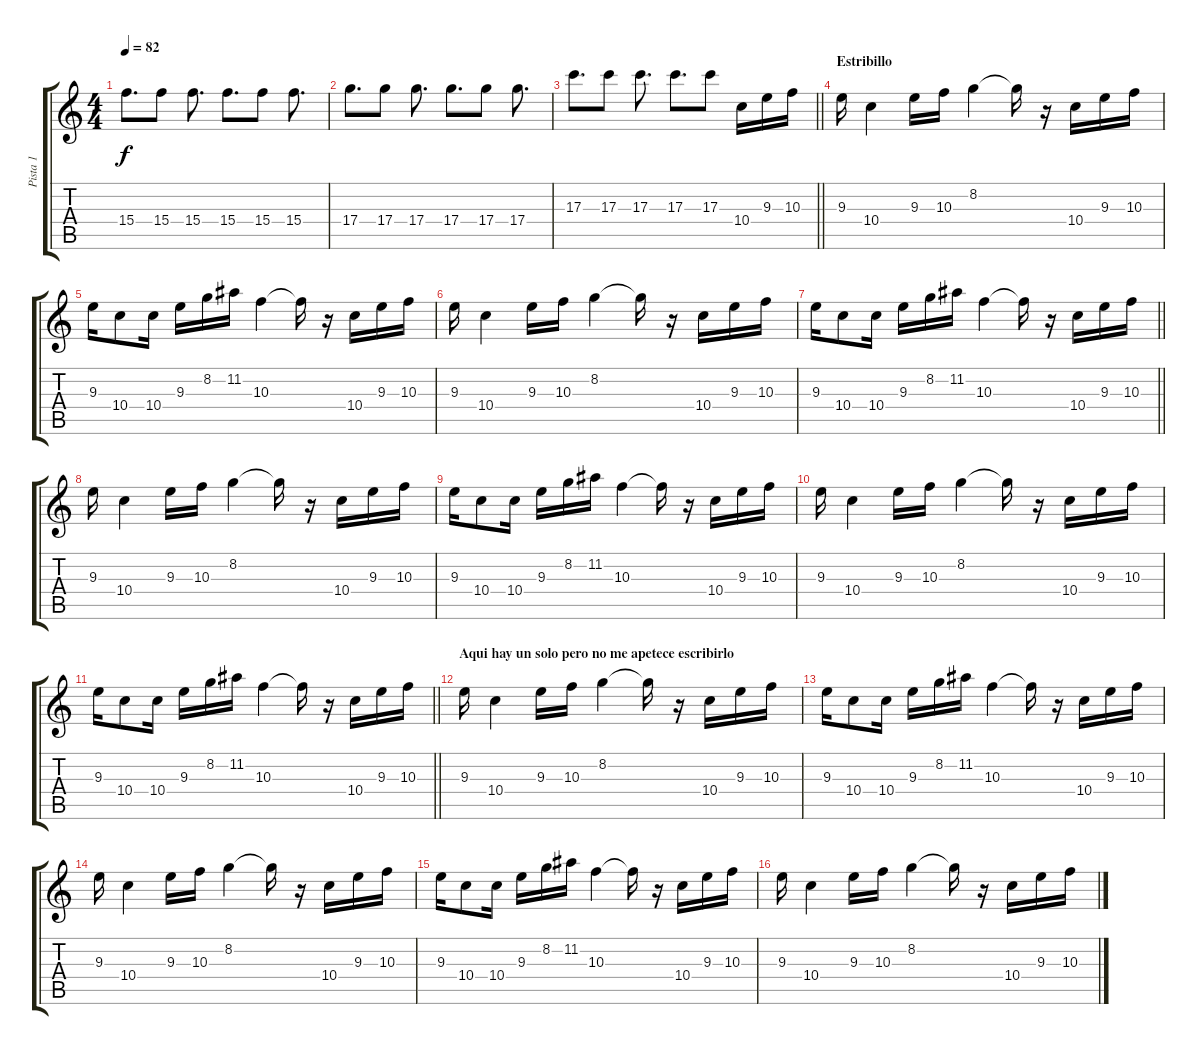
\track ("Pista 1" "Pista 1") {instrument overdrivenguitar}
\staff {score tabs}
\tuning (E4 B3 G3 D3 A2 E2) {hide}
\ts (4 4)
\tempo 82
\clef g2
\ks c
15.4.8{d dy f} 15.4.8 15.4.8{d} 15.4.8{d} 15.4.8 15.4.8{d} |
17.4.8{d} 17.4.8 17.4.8{d} 17.4.8{d} 17.4.8 17.4.8{d} |
\barLineRight lightlight
17.3.8{d} 17.3.8 17.3.8{d} 17.3.8{d} 17.3.8 10.4.16 9.3.16 10.3.16 |
\section ("" "Estribillo")
9.3.16 10.4.4 9.3.16 10.3.16 8.2.4 8.2{t}.16 r.16 10.4.16 9.3.16 10.3.16 |
9.3.16 10.4.8 10.4.16 9.3.16 8.2.16 11.2.16 10.3.4 10.3{t}.16 r.16 10.4.16 9.3.16 10.3.16 |
9.3.16 10.4.4 9.3.16 10.3.16 8.2.4 8.2{t}.16 r.16 10.4.16 9.3.16 10.3.16 |
\barLineRight lightlight
9.3.16 10.4.8 10.4.16 9.3.16 8.2.16 11.2.16 10.3.4 10.3{t}.16 r.16 10.4.16 9.3.16 10.3.16 |
9.3.16 10.4.4 9.3.16 10.3.16 8.2.4 8.2{t}.16 r.16 10.4.16 9.3.16 10.3.16 |
9.3.16 10.4.8 10.4.16 9.3.16 8.2.16 11.2.16 10.3.4 10.3{t}.16 r.16 10.4.16 9.3.16 10.3.16 |
9.3.16 10.4.4 9.3.16 10.3.16 8.2.4 8.2{t}.16 r.16 10.4.16 9.3.16 10.3.16 |
\barLineRight lightlight
9.3.16 10.4.8 10.4.16 9.3.16 8.2.16 11.2.16 10.3.4 10.3{t}.16 r.16 10.4.16 9.3.16 10.3.16 |
\section ("" "Aqui hay un solo pero no me apetece escribirlo")
9.3.16 10.4.4 9.3.16 10.3.16 8.2.4 8.2{t}.16 r.16 10.4.16 9.3.16 10.3.16 |
9.3.16 10.4.8 10.4.16 9.3.16 8.2.16 11.2.16 10.3.4 10.3{t}.16 r.16 10.4.16 9.3.16 10.3.16 |
9.3.16 10.4.4 9.3.16 10.3.16 8.2.4 8.2{t}.16 r.16 10.4.16 9.3.16 10.3.16 |
9.3.16 10.4.8 10.4.16 9.3.16 8.2.16 11.2.16 10.3.4 10.3{t}.16 r.16 10.4.16 9.3.16 10.3.16 |
9.3.16 10.4.4 9.3.16 10.3.16 8.2.4 8.2{t}.16 r.16 10.4.16 9.3.16 10.3.16
